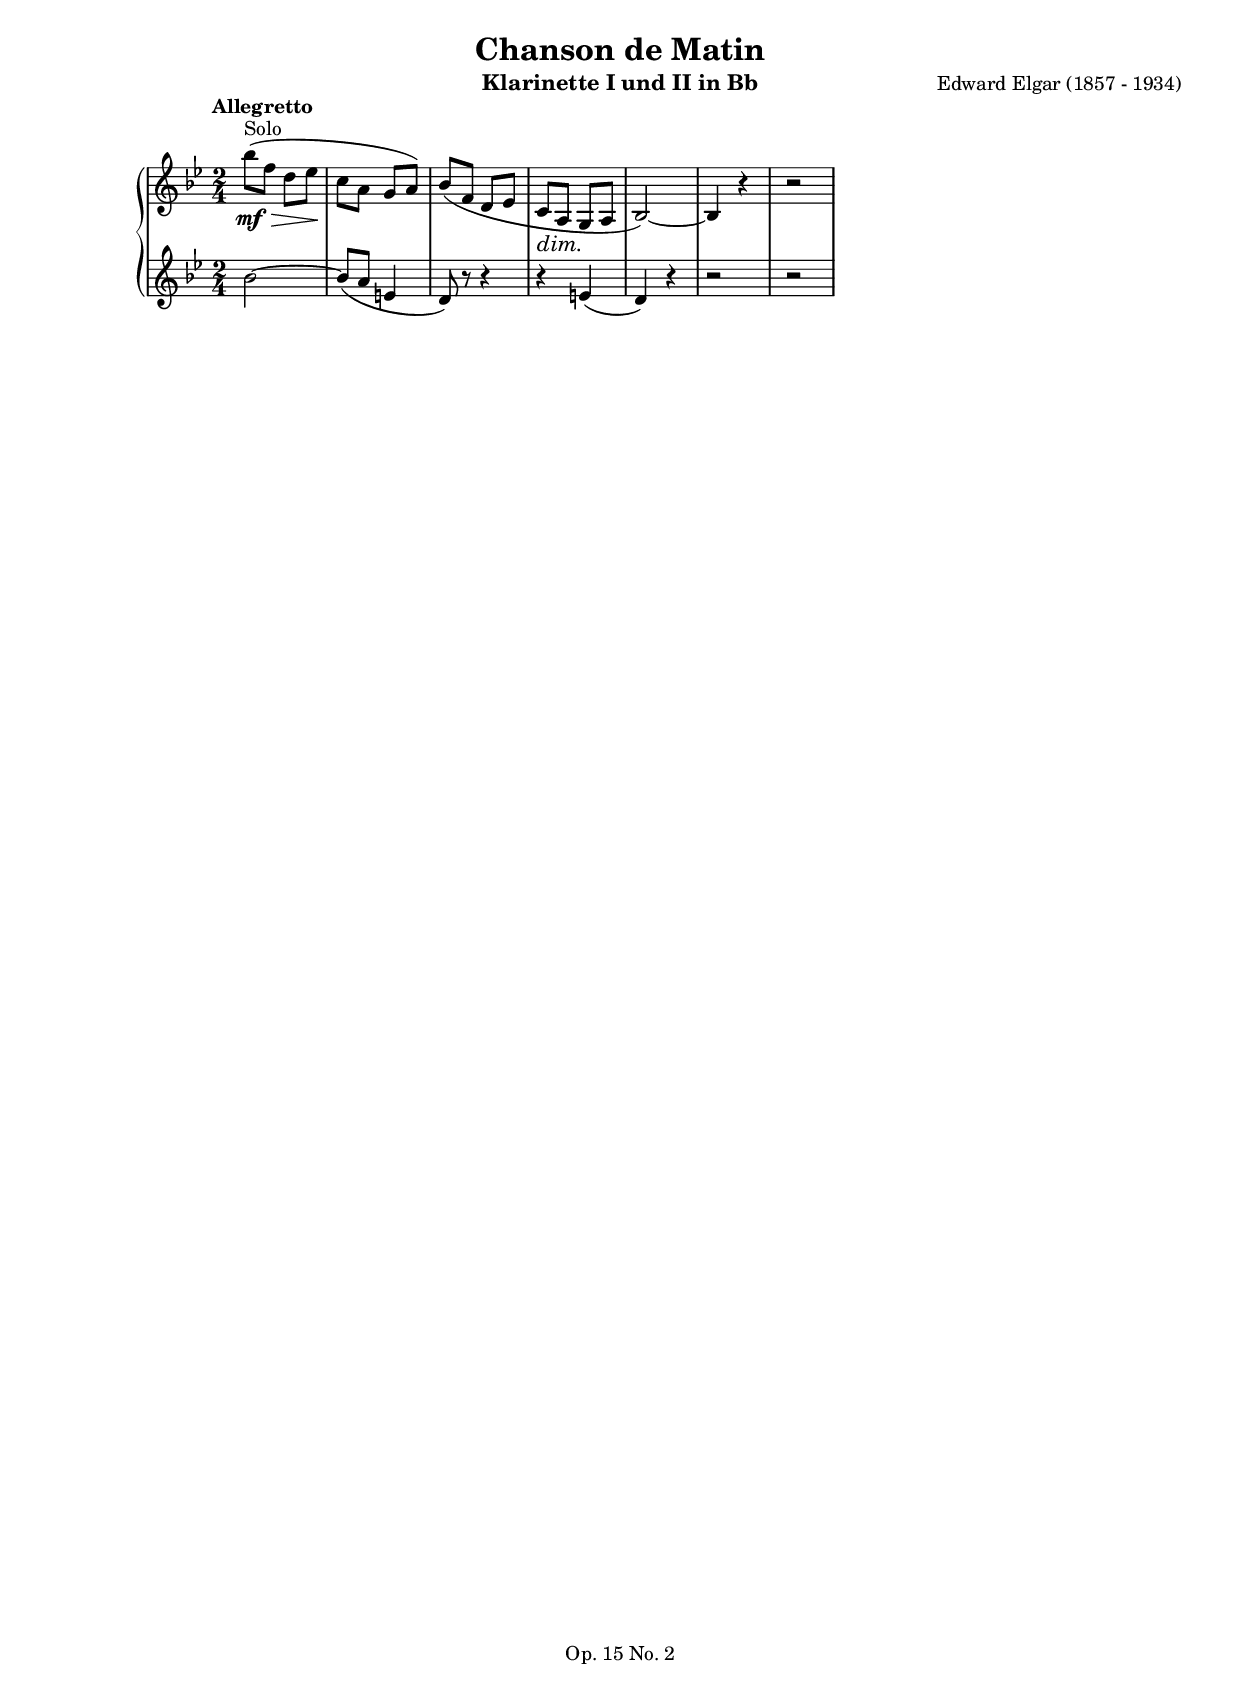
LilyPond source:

\version "2.18.2"
\language "deutsch"

\paper {
    top-margin = 10\mm
    bottom-margin = 10\mm
    left-margin = 10\mm
    right-margin = 10\mm
    ragged-last = ##t
}
  
\header{
  title = "Chanson de Matin"
  subtitle = ""
  composer = "Edward Elgar (1857 - 1934)"
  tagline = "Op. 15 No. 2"
}

% Adapt this for automatic line-breaks
% mBreak = {}
mBreak = { \break }
#(set-global-staff-size 17)

% Useful snippets
pDolce = \markup { \dynamic p \italic \bold "dolce" }
pocoRit = ^\markup {\italic {"poco rit."} }
solo = ^\markup { "Solo" }
sic = ^\markup { \tiny { "sic!" } }
accel = ^\markup { \bold { "accel." } }
dieselben = ^\markup { \bold { "Dieselben ganzen Takte" } }


% ---------------------------------------------------------

clarinet_I_main = {
  \defaultTimeSignature
  \time 2/4
  \tempo "Allegretto"
  \key b \major
  \relative c''' {
    % cl1 page 1 line 1
    b8( \solo \mf\> f d es\! |
    c8 a g a) |
    b8( f d es |
    c8\dim a\! g a |
    b2~) |
    b4 r4 |
    r2 |
    \mBreak
  }
}

clarinet_II_main = {
  \defaultTimeSignature
  \time 2/4
  \tempo "Allegretto"
  \key b \major
  \relative c'' {

    % cl2 page 1 line 1
    b2~ |
    b8( a e4 |
    d8) r8 r4 |
    r4 e( |
    d4) r4 |
    r2 |
    r2 |
    \mBreak
  }
}

\bookpart {
  \header{
    instrument = "Klarinette I und II in Bb"
  }
  \score {
    \new GrandStaff <<
      \new Staff {
        \clarinet_I_main
      }
      \new Staff {
        \clarinet_II_main
      }
    >>
  }
}
